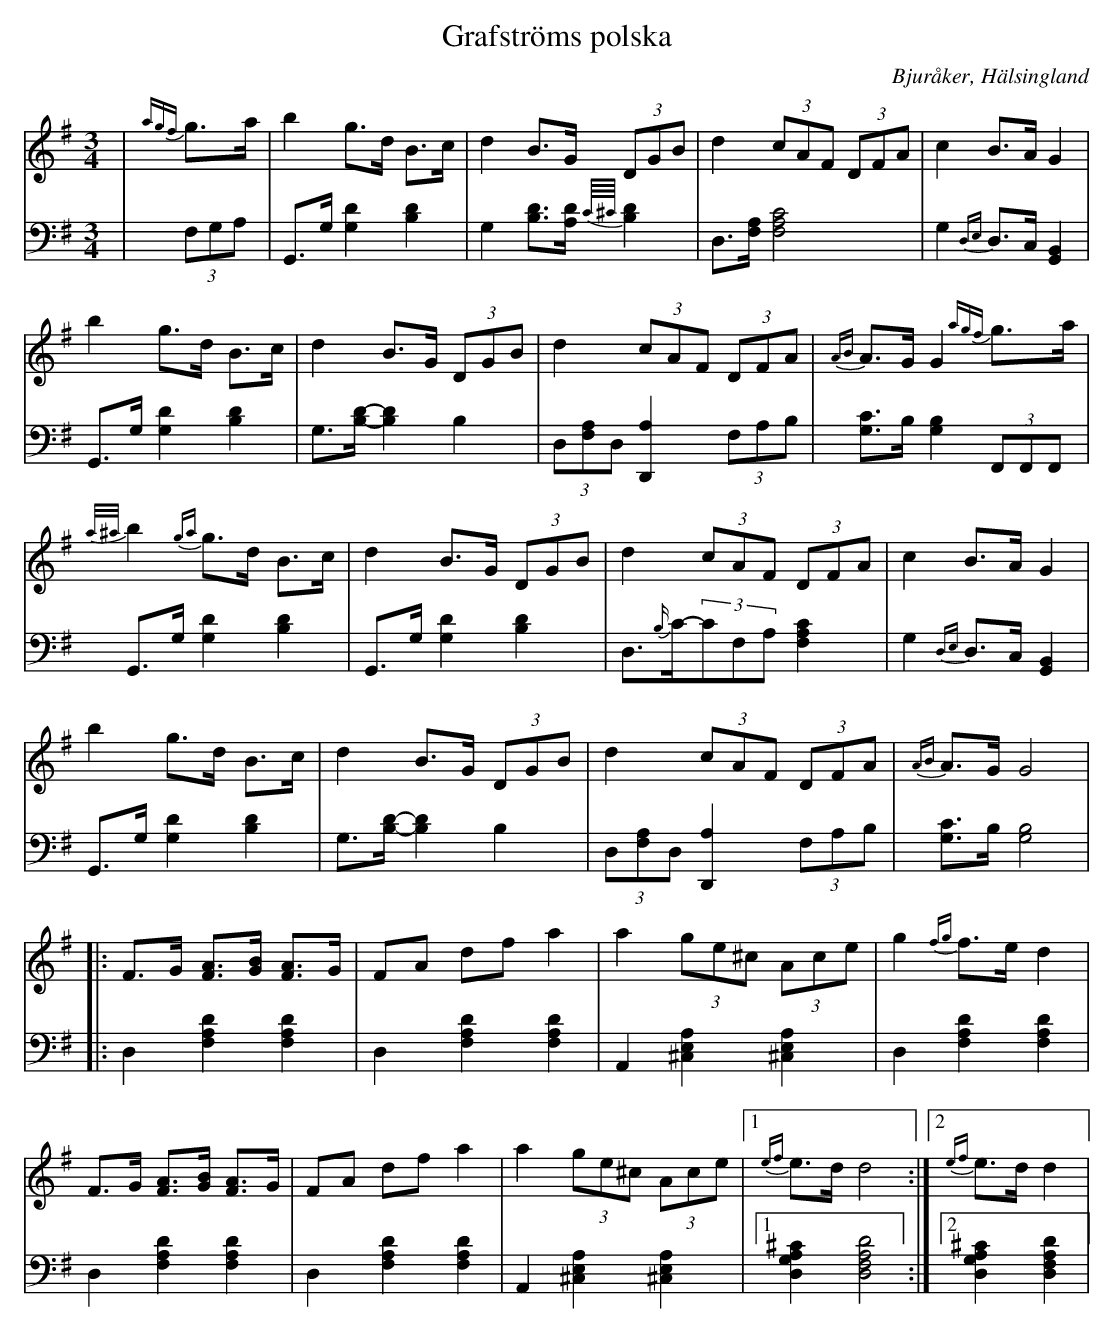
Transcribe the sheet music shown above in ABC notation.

X:1
T: Grafströms polska
O: Bjuråker, Hälsingland
M: 3/4
L: 1/8
K: G
V:1
V:2
V: 1
|{agf}g>a|b2 g>d B>c|d2 B>G (3DGB|d2 (3cAF (3DFA|c2 B>A G2|
b2 g>d B>c|d2 B>G (3DGB|d2 (3cAF (3DFA|{AB}A>G G2 {agf}g>a|
{a/^a/}b2 {ga}g>d B>c|d2 B>G (3DGB|d2 (3cAF (3DFA|c2 B>A G2|
b2 g>d B>c|d2 B>G (3DGB|d2 (3cAF (3DFA|{AB}A>G G4|
|:F>G [FA]>[GB] [FA]>G |FA df a2 |a2 (3ge^c (3Ace |g2 {fg}f>e d2 |
F>G [FA]>[GB] [FA]>G |FA df a2 |a2 (3ge^c (3Ace |1 {ef}e>d d4:|2 {ef}e>d d2|
V:2 clef=bass
|(3F,G,A, | G,,>G, [G,2D2] [B,2D2]|G,2 [B,D]>[A,D] {C//^C//}[B,D]2|D,>[F,A,] [F,4A,4C4]| G,2 {D,E,}D,>C, [G,,2B,,2]|
 G,,>G, [G,2D2] [B,2D2]|G,>[B,D]-[B,2D2] B,2|(3D,[F,A,]D, [D,,2A,2] (3F,A,B,| [G,C]>B, [G,2B,2](3F,,F,,F,,|
G,,>G, [G,2D2] [B,2D2]|G,,>G, [G,2D2] [B,2D2]|D,>{B,/}C-(3CF,A, [F,2A,2C2]| G,2 {D,E,}D,>C, [G,,2B,,2]|
 G,,>G, [G,2D2] [B,2D2]|G,>[B,D]-[B,2D2] B,2|(3D,[F,A,]D, [D,,2A,2] (3F,A,B,| [G,C]>B, [G,4B,4]|
|:D,2 [F,2A,2D2] [F,2A,2D2]|D,2 [F,2A,2D2] [F,2A,2D2]| A,,2 [^C,2E,2A,2] [^C,2E,2A,2]|D,2 [F,2A,2D2] [F,2A,2D2] |
D,2 [F,2A,2D2] [F,2A,2D2] | D,2 [F,2A,2D2] [F,2A,2D2] | A,,2 [^C,2E,2A,2] [^C,2E,2A,2]|1 [D,2G,2A,2^C2] [D,4F,4A,4D4]:|2 [D,2G,2A,2^C2] [D,2F,2A,2D2]|
